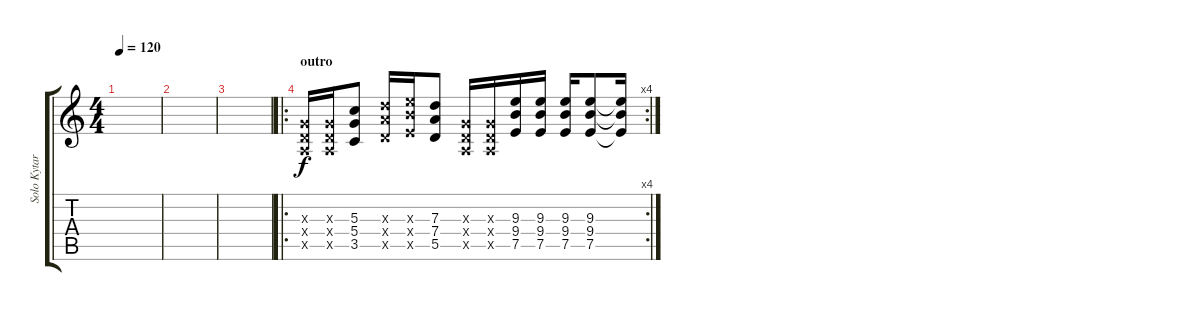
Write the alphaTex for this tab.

\track ("Solo Kytara" "Solo Kytar") {instrument overdrivenguitar}
\staff {score tabs}
\tuning (E4 B3 G3 D3 A2 E2) {hide}
\ts (4 4)
\tempo 120
\clef g2
\ks c
|
|
|
\ro
\rc 4
\section ("" "outro")
(0.3{x} 0.4{x} 0.5{x}).16 (0.3{x} 0.4{x} 0.5{x}).16 (5.3 5.4 3.5).8 (7.3{x} 7.4{x} 5.5{x}).16 (9.3{x} 9.4{x} 7.5{x}).16 (7.3 7.4 5.5).8 (0.3{x} 0.4{x} 0.5{x}).16 (0.3{x} 0.4{x} 0.5{x}).16 (9.3 9.4 7.5).16 (9.3 9.4 7.5).16 (9.3 9.4 7.5).16 (9.3 9.4 7.5).8 (9.3{t} 9.4{t} 7.5{t}).16
